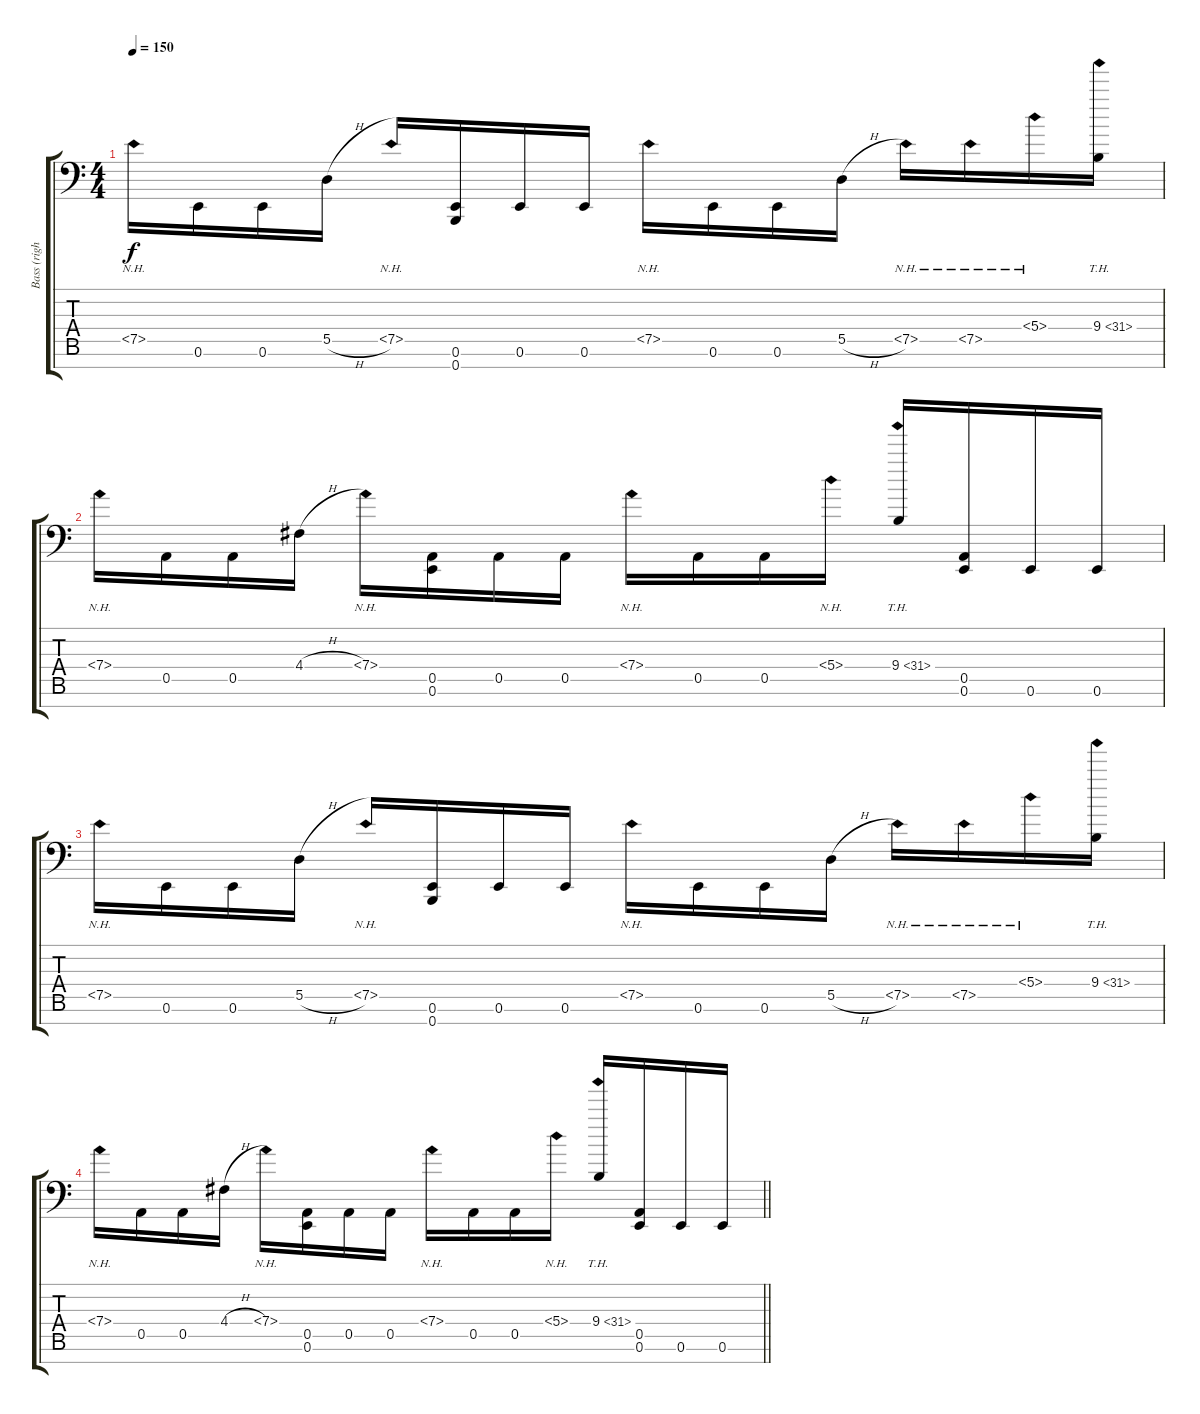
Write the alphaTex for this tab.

\track ("Bass (right)" "Bass (righ") {instrument synthbass1}
\staff {score tabs}
\tuning (E3 B2 G2 D2 A1 E1 B0) {hide}
\ts (4 4)
\tempo 150
\clef f4
\ks c
7.5{nh}.16{dy f} 0.6.16 0.6.16 5.5{h}.16 7.5{nh}.16 (0.6 0.7).16 0.6.16 0.6.16 7.5{nh}.16 0.6.16 0.6.16 5.5{h}.16 7.5{nh}.16 7.5{nh}.16 5.4{nh}.16 9.4{th 22}.16 |
7.4{nh}.16 0.5.16 0.5.16 4.4{h}.16 7.4{nh}.16 (0.5 0.6).16 0.5.16 0.5.16 7.4{nh}.16 0.5.16 0.5.16 5.4{nh}.16 9.4{th 22}.16 (0.5 0.6).16 0.6.16 0.6.16 |
7.5{nh}.16 0.6.16 0.6.16 5.5{h}.16 7.5{nh}.16 (0.6 0.7).16 0.6.16 0.6.16 7.5{nh}.16 0.6.16 0.6.16 5.5{h}.16 7.5{nh}.16 7.5{nh}.16 5.4{nh}.16 9.4{th 22}.16 |
\barLineRight lightlight
7.4{nh}.16 0.5.16 0.5.16 4.4{h}.16 7.4{nh}.16 (0.5 0.6).16 0.5.16 0.5.16 7.4{nh}.16 0.5.16 0.5.16 5.4{nh}.16 9.4{th 22}.16 (0.5 0.6).16 0.6.16 0.6.16
